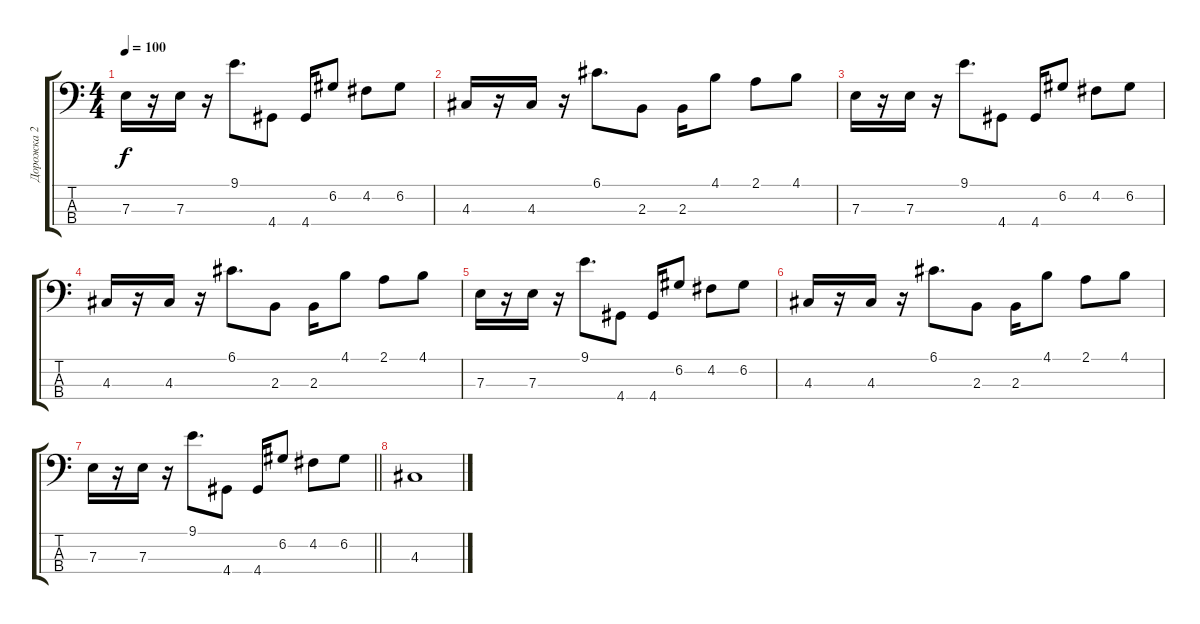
\track ("Дорожка 2" "Дорожка 2") {instrument electricbasspick}
\staff {score tabs}
\tuning (G2 D2 A1 E1) {hide}
\ts (4 4)
\tempo 100
\clef f4
\ks c
7.3.16{dy f} r.16 7.3.16 r.16 9.1.8{d} 4.4.8 4.4.16 6.2.8 4.2.8 6.2.8 |
4.3.16 r.16 4.3.16 r.16 6.1.8{d} 2.3.8 2.3.16 4.1.8 2.1.8 4.1.8 |
7.3.16 r.16 7.3.16 r.16 9.1.8{d} 4.4.8 4.4.16 6.2.8 4.2.8 6.2.8 |
4.3.16 r.16 4.3.16 r.16 6.1.8{d} 2.3.8 2.3.16 4.1.8 2.1.8 4.1.8 |
7.3.16 r.16 7.3.16 r.16 9.1.8{d} 4.4.8 4.4.16 6.2.8 4.2.8 6.2.8 |
4.3.16 r.16 4.3.16 r.16 6.1.8{d} 2.3.8 2.3.16 4.1.8 2.1.8 4.1.8 |
\barLineRight lightlight
7.3.16 r.16 7.3.16 r.16 9.1.8{d} 4.4.8 4.4.16 6.2.8 4.2.8 6.2.8 |
4.3.1
